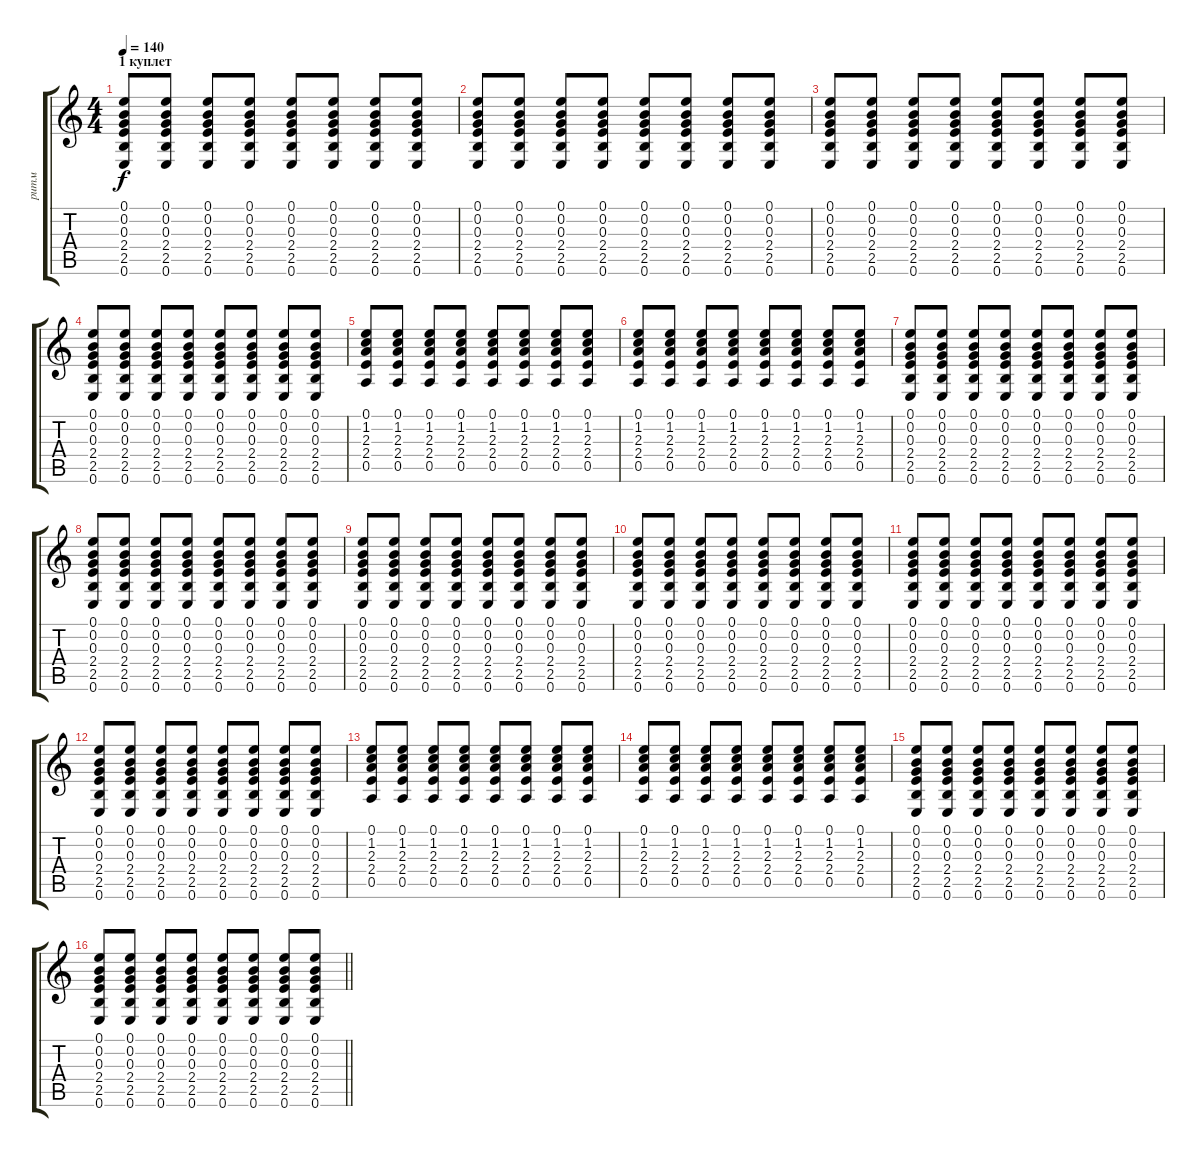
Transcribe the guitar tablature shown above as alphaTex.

\track ("ритм" "ритм") {instrument acousticguitarsteel}
\staff {score tabs}
\tuning (E4 B3 G3 D3 A2 E2) {hide}
\ts (4 4)
\section ("" "1 куплет")
\tempo 140
\clef g2
\ks c
(0.1 0.2 0.3 2.4 2.5 0.6).8{dy f} (0.1 0.2 0.3 2.4 2.5 0.6).8 (0.1 0.2 0.3 2.4 2.5 0.6).8 (0.1 0.2 0.3 2.4 2.5 0.6).8 (0.1 0.2 0.3 2.4 2.5 0.6).8 (0.1 0.2 0.3 2.4 2.5 0.6).8 (0.1 0.2 0.3 2.4 2.5 0.6).8 (0.1 0.2 0.3 2.4 2.5 0.6).8 |
(0.1 0.2 0.3 2.4 2.5 0.6).8 (0.1 0.2 0.3 2.4 2.5 0.6).8 (0.1 0.2 0.3 2.4 2.5 0.6).8 (0.1 0.2 0.3 2.4 2.5 0.6).8 (0.1 0.2 0.3 2.4 2.5 0.6).8 (0.1 0.2 0.3 2.4 2.5 0.6).8 (0.1 0.2 0.3 2.4 2.5 0.6).8 (0.1 0.2 0.3 2.4 2.5 0.6).8 |
(0.1 0.2 0.3 2.4 2.5 0.6).8 (0.1 0.2 0.3 2.4 2.5 0.6).8 (0.1 0.2 0.3 2.4 2.5 0.6).8 (0.1 0.2 0.3 2.4 2.5 0.6).8 (0.1 0.2 0.3 2.4 2.5 0.6).8 (0.1 0.2 0.3 2.4 2.5 0.6).8 (0.1 0.2 0.3 2.4 2.5 0.6).8 (0.1 0.2 0.3 2.4 2.5 0.6).8 |
(0.1 0.2 0.3 2.4 2.5 0.6).8 (0.1 0.2 0.3 2.4 2.5 0.6).8 (0.1 0.2 0.3 2.4 2.5 0.6).8 (0.1 0.2 0.3 2.4 2.5 0.6).8 (0.1 0.2 0.3 2.4 2.5 0.6).8 (0.1 0.2 0.3 2.4 2.5 0.6).8 (0.1 0.2 0.3 2.4 2.5 0.6).8 (0.1 0.2 0.3 2.4 2.5 0.6).8 |
(0.1 1.2 2.3 2.4 0.5).8 (0.1 1.2 2.3 2.4 0.5).8 (0.1 1.2 2.3 2.4 0.5).8 (0.1 1.2 2.3 2.4 0.5).8 (0.1 1.2 2.3 2.4 0.5).8 (0.1 1.2 2.3 2.4 0.5).8 (0.1 1.2 2.3 2.4 0.5).8 (0.1 1.2 2.3 2.4 0.5).8 |
(0.1 1.2 2.3 2.4 0.5).8 (0.1 1.2 2.3 2.4 0.5).8 (0.1 1.2 2.3 2.4 0.5).8 (0.1 1.2 2.3 2.4 0.5).8 (0.1 1.2 2.3 2.4 0.5).8 (0.1 1.2 2.3 2.4 0.5).8 (0.1 1.2 2.3 2.4 0.5).8 (0.1 1.2 2.3 2.4 0.5).8 |
(0.1 0.2 0.3 2.4 2.5 0.6).8 (0.1 0.2 0.3 2.4 2.5 0.6).8 (0.1 0.2 0.3 2.4 2.5 0.6).8 (0.1 0.2 0.3 2.4 2.5 0.6).8 (0.1 0.2 0.3 2.4 2.5 0.6).8 (0.1 0.2 0.3 2.4 2.5 0.6).8 (0.1 0.2 0.3 2.4 2.5 0.6).8 (0.1 0.2 0.3 2.4 2.5 0.6).8 |
(0.1 0.2 0.3 2.4 2.5 0.6).8 (0.1 0.2 0.3 2.4 2.5 0.6).8 (0.1 0.2 0.3 2.4 2.5 0.6).8 (0.1 0.2 0.3 2.4 2.5 0.6).8 (0.1 0.2 0.3 2.4 2.5 0.6).8 (0.1 0.2 0.3 2.4 2.5 0.6).8 (0.1 0.2 0.3 2.4 2.5 0.6).8 (0.1 0.2 0.3 2.4 2.5 0.6).8 |
(0.1 0.2 0.3 2.4 2.5 0.6).8 (0.1 0.2 0.3 2.4 2.5 0.6).8 (0.1 0.2 0.3 2.4 2.5 0.6).8 (0.1 0.2 0.3 2.4 2.5 0.6).8 (0.1 0.2 0.3 2.4 2.5 0.6).8 (0.1 0.2 0.3 2.4 2.5 0.6).8 (0.1 0.2 0.3 2.4 2.5 0.6).8 (0.1 0.2 0.3 2.4 2.5 0.6).8 |
(0.1 0.2 0.3 2.4 2.5 0.6).8 (0.1 0.2 0.3 2.4 2.5 0.6).8 (0.1 0.2 0.3 2.4 2.5 0.6).8 (0.1 0.2 0.3 2.4 2.5 0.6).8 (0.1 0.2 0.3 2.4 2.5 0.6).8 (0.1 0.2 0.3 2.4 2.5 0.6).8 (0.1 0.2 0.3 2.4 2.5 0.6).8 (0.1 0.2 0.3 2.4 2.5 0.6).8 |
(0.1 0.2 0.3 2.4 2.5 0.6).8 (0.1 0.2 0.3 2.4 2.5 0.6).8 (0.1 0.2 0.3 2.4 2.5 0.6).8 (0.1 0.2 0.3 2.4 2.5 0.6).8 (0.1 0.2 0.3 2.4 2.5 0.6).8 (0.1 0.2 0.3 2.4 2.5 0.6).8 (0.1 0.2 0.3 2.4 2.5 0.6).8 (0.1 0.2 0.3 2.4 2.5 0.6).8 |
(0.1 0.2 0.3 2.4 2.5 0.6).8 (0.1 0.2 0.3 2.4 2.5 0.6).8 (0.1 0.2 0.3 2.4 2.5 0.6).8 (0.1 0.2 0.3 2.4 2.5 0.6).8 (0.1 0.2 0.3 2.4 2.5 0.6).8 (0.1 0.2 0.3 2.4 2.5 0.6).8 (0.1 0.2 0.3 2.4 2.5 0.6).8 (0.1 0.2 0.3 2.4 2.5 0.6).8 |
(0.1 1.2 2.3 2.4 0.5).8 (0.1 1.2 2.3 2.4 0.5).8 (0.1 1.2 2.3 2.4 0.5).8 (0.1 1.2 2.3 2.4 0.5).8 (0.1 1.2 2.3 2.4 0.5).8 (0.1 1.2 2.3 2.4 0.5).8 (0.1 1.2 2.3 2.4 0.5).8 (0.1 1.2 2.3 2.4 0.5).8 |
(0.1 1.2 2.3 2.4 0.5).8 (0.1 1.2 2.3 2.4 0.5).8 (0.1 1.2 2.3 2.4 0.5).8 (0.1 1.2 2.3 2.4 0.5).8 (0.1 1.2 2.3 2.4 0.5).8 (0.1 1.2 2.3 2.4 0.5).8 (0.1 1.2 2.3 2.4 0.5).8 (0.1 1.2 2.3 2.4 0.5).8 |
(0.1 0.2 0.3 2.4 2.5 0.6).8 (0.1 0.2 0.3 2.4 2.5 0.6).8 (0.1 0.2 0.3 2.4 2.5 0.6).8 (0.1 0.2 0.3 2.4 2.5 0.6).8 (0.1 0.2 0.3 2.4 2.5 0.6).8 (0.1 0.2 0.3 2.4 2.5 0.6).8 (0.1 0.2 0.3 2.4 2.5 0.6).8 (0.1 0.2 0.3 2.4 2.5 0.6).8 |
\barLineRight lightlight
(0.1 0.2 0.3 2.4 2.5 0.6).8 (0.1 0.2 0.3 2.4 2.5 0.6).8 (0.1 0.2 0.3 2.4 2.5 0.6).8 (0.1 0.2 0.3 2.4 2.5 0.6).8 (0.1 0.2 0.3 2.4 2.5 0.6).8 (0.1 0.2 0.3 2.4 2.5 0.6).8 (0.1 0.2 0.3 2.4 2.5 0.6).8 (0.1 0.2 0.3 2.4 2.5 0.6).8
